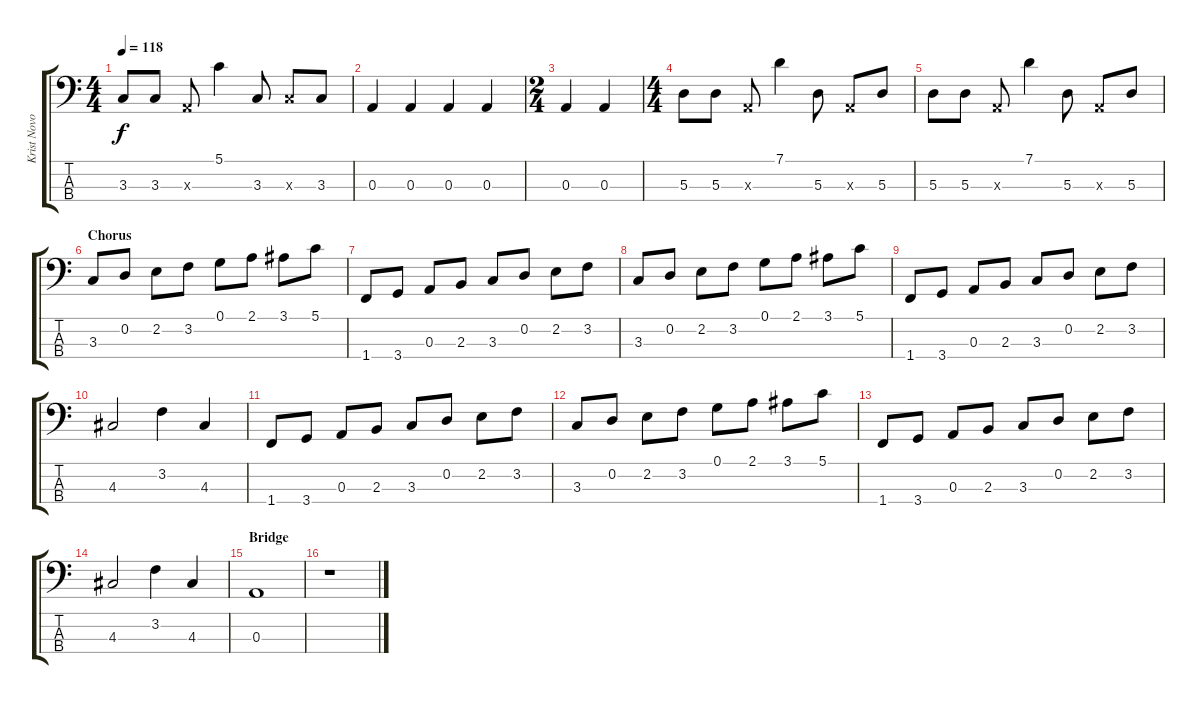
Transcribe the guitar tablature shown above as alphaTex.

\track ("Krist Novoselic - Acoustic Bass" "Krist Novo") {instrument acousticbass}
\staff {score tabs}
\tuning (G2 D2 A1 E1) {hide}
\ts (4 4)
\tempo 118
\clef f4
\ks c
3.3.8{dy f} 3.3.8 0.3{x}.8 5.1.4 3.3.8 3.3{x}.8 3.3.8 |
0.3.4 0.3.4 0.3.4 0.3.4 |
\ts (2 4)
0.3.4 0.3.4 |
\ts (4 4)
5.3.8 5.3.8 0.3{x}.8 7.1.4 5.3.8 0.3{x}.8 5.3.8 |
5.3.8 5.3.8 0.3{x}.8 7.1.4 5.3.8 0.3{x}.8 5.3.8 |
\section ("" "Chorus")
3.3.8 0.2.8 2.2.8 3.2.8 0.1.8 2.1.8 3.1.8 5.1.8 |
1.4.8 3.4.8 0.3.8 2.3.8 3.3.8 0.2.8 2.2.8 3.2.8 |
3.3.8 0.2.8 2.2.8 3.2.8 0.1.8 2.1.8 3.1.8 5.1.8 |
1.4.8 3.4.8 0.3.8 2.3.8 3.3.8 0.2.8 2.2.8 3.2.8 |
4.3.2 3.2.4 4.3.4 |
1.4.8 3.4.8 0.3.8 2.3.8 3.3.8 0.2.8 2.2.8 3.2.8 |
3.3.8 0.2.8 2.2.8 3.2.8 0.1.8 2.1.8 3.1.8 5.1.8 |
1.4.8 3.4.8 0.3.8 2.3.8 3.3.8 0.2.8 2.2.8 3.2.8 |
4.3.2 3.2.4 4.3.4 |
\section ("" "Bridge")
0.3.1 |
r.1
